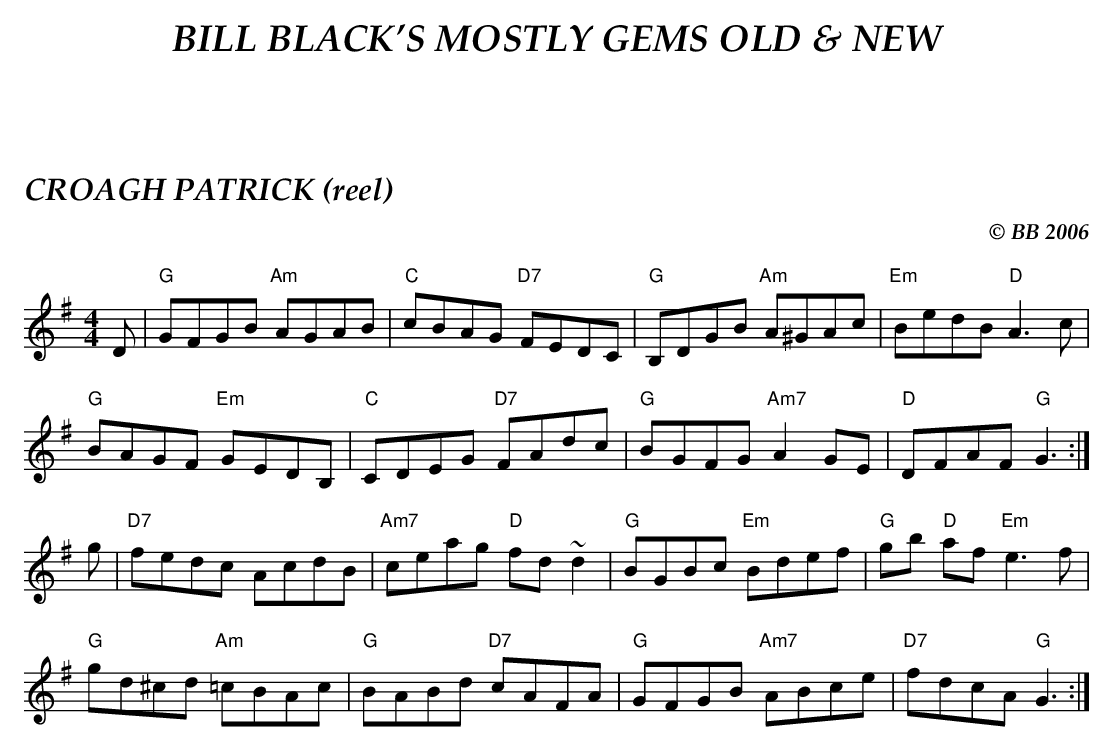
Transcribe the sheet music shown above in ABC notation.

X:1
T:CROAGH PATRICK (reel)
C:© BB 2006
L:1/8
Q:1/4=180
M:4/4
K:G
D|"G"GFGB "Am"AGAB|"C"cBAG "D7" FEDC|"G" B,DGB "Am" A^GAc|"Em" BedB "D" A3 c|
"G" BAGF "Em" GEDB,|"C" CDEG "D7" FAdc|"G" BGFG "Am7" A2GE|"D" DFAF "G"G3 :|
g|"D7"fedc AcdB|"Am7" ceag "D" fd ~d2|"G" BGBc "Em" Bdef|"G" gb "D" af "Em" e3f|
"G" gd^cd "Am" =cBAc|"G" BABd "D7" cAFA|"G" GFGB "Am7" ABce|"D7" fdcA "G" G3 :|
